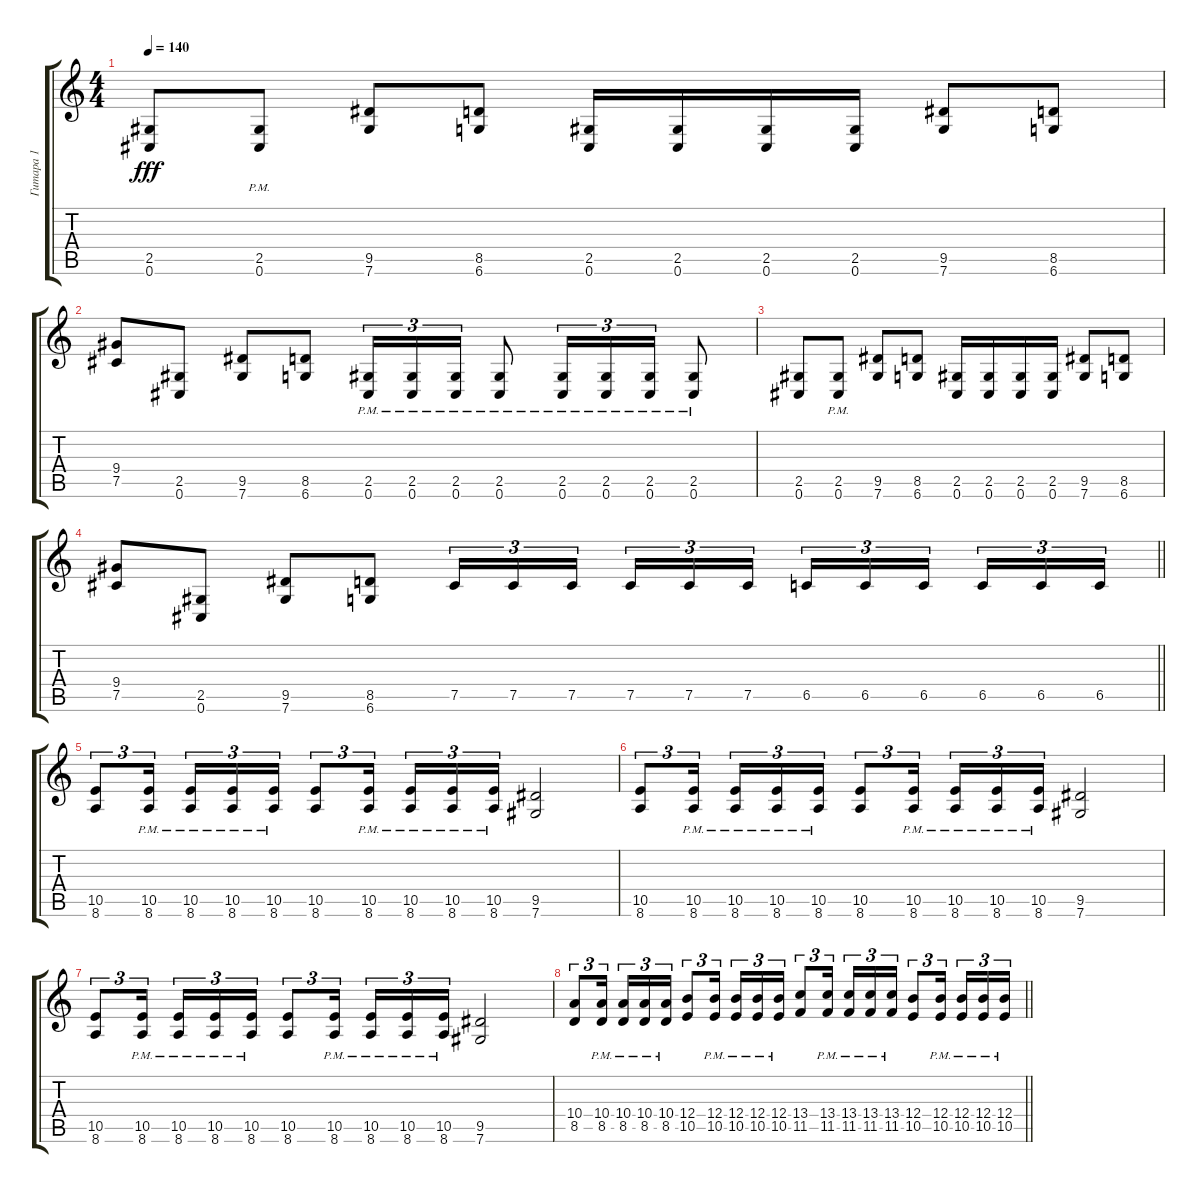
\track ("Гитара 1" "Гитара 1") {instrument distortionguitar}
\staff {score tabs}
\tuning (Db4 Ab3 E3 B2 Gb2 Db2) {hide}
\ts (4 4)
\tempo 140
\clef g2
\ks c
(2.5 0.6).8{dy fff} (2.5{pm} 0.6{pm}).8 (9.5 7.6).8 (8.5 6.6).8 (2.5 0.6).16 (2.5 0.6).16 (2.5 0.6).16 (2.5 0.6).16 (9.5 7.6).8 (8.5 6.6).8 |
(9.4 7.5).8 (2.5 0.6).8 (9.5 7.6).8 (8.5 6.6).8 (2.5{pm} 0.6{pm}).16{tu (3 2)} (2.5{pm} 0.6{pm}).16{tu (3 2)} (2.5{pm} 0.6{pm}).16{tu (3 2)} (2.5{pm} 0.6{pm}).8 (2.5{pm} 0.6{pm}).16{tu (3 2)} (2.5{pm} 0.6{pm}).16{tu (3 2)} (2.5{pm} 0.6{pm}).16{tu (3 2)} (2.5{pm} 0.6{pm}).8 |
(2.5 0.6).8 (2.5{pm} 0.6{pm}).8 (9.5 7.6).8 (8.5 6.6).8 (2.5 0.6).16 (2.5 0.6).16 (2.5 0.6).16 (2.5 0.6).16 (9.5 7.6).8 (8.5 6.6).8 |
\barLineRight lightlight
(9.4 7.5).8 (2.5 0.6).8 (9.5 7.6).8 (8.5 6.6).8 7.5.16{tu (3 2)} 7.5.16{tu (3 2)} 7.5.16{tu (3 2) beam splitsecondary} 7.5.16{tu (3 2)} 7.5.16{tu (3 2)} 7.5.16{tu (3 2)} 6.5.16{tu (3 2)} 6.5.16{tu (3 2)} 6.5.16{tu (3 2) beam splitsecondary} 6.5.16{tu (3 2)} 6.5.16{tu (3 2)} 6.5.16{tu (3 2)} |
(10.5 8.6).8{tu (3 2)} (10.5{pm} 8.6{pm}).16{tu (3 2) beam splitsecondary} (10.5{pm} 8.6{pm}).16{tu (3 2)} (10.5{pm} 8.6{pm}).16{tu (3 2)} (10.5{pm} 8.6{pm}).16{tu (3 2)} (10.5 8.6).8{tu (3 2)} (10.5{pm} 8.6{pm}).16{tu (3 2) beam splitsecondary} (10.5{pm} 8.6{pm}).16{tu (3 2)} (10.5{pm} 8.6{pm}).16{tu (3 2)} (10.5{pm} 8.6{pm}).16{tu (3 2)} (9.5 7.6).2 |
(10.5 8.6).8{tu (3 2)} (10.5{pm} 8.6{pm}).16{tu (3 2) beam splitsecondary} (10.5{pm} 8.6{pm}).16{tu (3 2)} (10.5{pm} 8.6{pm}).16{tu (3 2)} (10.5{pm} 8.6{pm}).16{tu (3 2)} (10.5 8.6).8{tu (3 2)} (10.5{pm} 8.6{pm}).16{tu (3 2) beam splitsecondary} (10.5{pm} 8.6{pm}).16{tu (3 2)} (10.5{pm} 8.6{pm}).16{tu (3 2)} (10.5{pm} 8.6{pm}).16{tu (3 2)} (9.5 7.6).2 |
(10.5 8.6).8{tu (3 2)} (10.5{pm} 8.6{pm}).16{tu (3 2) beam splitsecondary} (10.5{pm} 8.6{pm}).16{tu (3 2)} (10.5{pm} 8.6{pm}).16{tu (3 2)} (10.5{pm} 8.6{pm}).16{tu (3 2)} (10.5 8.6).8{tu (3 2)} (10.5{pm} 8.6{pm}).16{tu (3 2) beam splitsecondary} (10.5{pm} 8.6{pm}).16{tu (3 2)} (10.5{pm} 8.6{pm}).16{tu (3 2)} (10.5{pm} 8.6{pm}).16{tu (3 2)} (9.5 7.6).2 |
\barLineRight lightlight
(10.4 8.5).8{tu (3 2)} (10.4{pm} 8.5{pm}).16{tu (3 2) beam splitsecondary} (10.4{pm} 8.5{pm}).16{tu (3 2)} (10.4{pm} 8.5{pm}).16{tu (3 2)} (10.4{pm} 8.5{pm}).16{tu (3 2)} (12.4 10.5).8{tu (3 2)} (12.4{pm} 10.5{pm}).16{tu (3 2) beam splitsecondary} (12.4{pm} 10.5{pm}).16{tu (3 2)} (12.4{pm} 10.5{pm}).16{tu (3 2)} (12.4{pm} 10.5{pm}).16{tu (3 2)} (13.4 11.5).8{tu (3 2)} (13.4{pm} 11.5{pm}).16{tu (3 2) beam splitsecondary} (13.4{pm} 11.5{pm}).16{tu (3 2)} (13.4{pm} 11.5{pm}).16{tu (3 2)} (13.4{pm} 11.5{pm}).16{tu (3 2)} (12.4 10.5).8{tu (3 2)} (12.4{pm} 10.5{pm}).16{tu (3 2) beam splitsecondary} (12.4{pm} 10.5{pm}).16{tu (3 2)} (12.4{pm} 10.5{pm}).16{tu (3 2)} (12.4{pm} 10.5{pm}).16{tu (3 2)}
